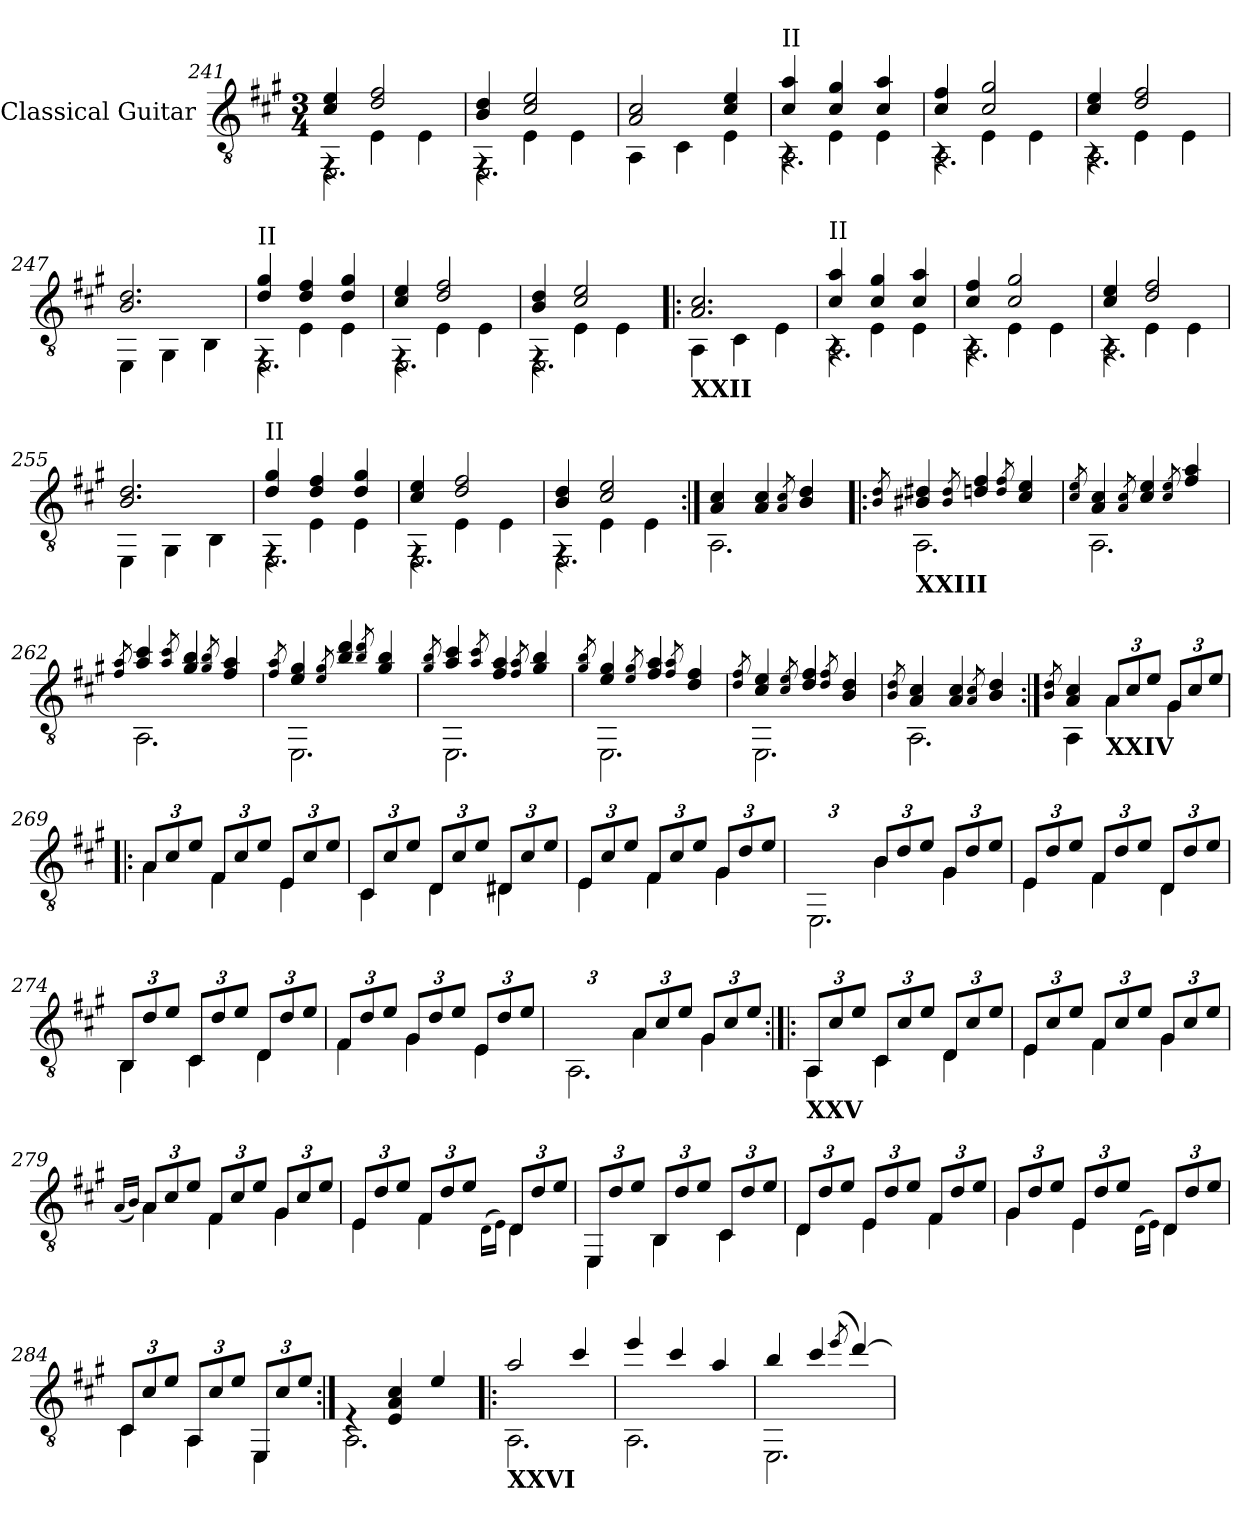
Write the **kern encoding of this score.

**kern	**dynam
*part1	*part1
*staff1	*staff1
*I"Classical Guitar	*
*I'Guit.	*
*clefGv2	*
*k[f#c#g#]	*
*M3/4	*
=241	=241
*^	*
*	*^	*
4c#/ 4e/	2.EE\	4rFF	.
2d/ 2f#/	.	4E\	.
.	.	4E\	.
=242	=242	=242	=242
4B/ 4d/	2.EE\	4rFF	.
2c#/ 2e/	.	4E\	.
.	.	4E\	.
*	*v	*v	*
!!LO:LB:g=z
=243	=243	=243
2A/ 2c#/	4AA\	.
.	4C#\	.
4c#/ 4e/	4E\	.
=244	=244	=244
*	*^	*
!LO:TX:a:t=II	!	!	!
4c#/ 4a/	2.AA\	4rAA	.
4c#/ 4g#/	.	4E\	.
4c#/ 4a/	.	4E\	.
=245	=245	=245	=245
4c#/ 4f#/	2.AA\	4rAA	.
2c#/ 2g#/	.	4E\	.
.	.	4E\	.
=246	=246	=246	=246
4c#/ 4e/	2.AA\	4rAA	.
2d/ 2f#/	.	4E\	.
.	.	4E\	.
*	*v	*v	*
=247	=247	=247
2.B/ 2.d/	4EE\	.
.	4GG#\	.
.	4BB\	.
=248	=248	=248
*	*^	*
!LO:TX:a:t=II	!	!	!
4d/ 4g#/	2.EE\	4rFF	.
4d/ 4f#/	.	4E\	.
4d/ 4g#/	.	4E\	.
=249	=249	=249	=249
4c#/ 4e/	2.EE\	4rFF	.
2d/ 2f#/	.	4E\	.
.	.	4E\	.
=250	=250	=250	=250
4B/ 4d/	2.EE\	4rFF	.
2c#/ 2e/	.	4E\	.
.	.	4E\	.
*v	*v	*v	*
!!LO:PB:g=z
=251!|:	=251!|:
*MM140	*
*^	*
*	*^	*
!LO:TX:b:B:t=XXII	!	!	!
!	!	!	!LO:DY:b
*	*v	*v	*
2.A/ 2.c#/	4AA\	other-dynamics
.	4C#\	.
.	4E\	.
=252	=252	=252
*	*^	*
!LO:TX:a:t=II	!	!	!
4c#/ 4a/	2.AA\	4rAA	.
4c#/ 4g#/	.	4E\	.
4c#/ 4a/	.	4E\	.
=253	=253	=253	=253
4c#/ 4f#/	2.AA\	4rAA	.
2c#/ 2g#/	.	4E\	.
.	.	4E\	.
=254	=254	=254	=254
4c#/ 4e/	2.AA\	4rAA	.
2d/ 2f#/	.	4E\	.
.	.	4E\	.
*	*v	*v	*
=255	=255	=255
2.B/ 2.d/	4EE\	.
.	4GG#\	.
.	4BB\	.
=256	=256	=256
*	*^	*
!LO:TX:a:t=II	!	!	!
4d/ 4g#/	2.EE\	4rFF	.
4d/ 4f#/	.	4E\	.
4d/ 4g#/	.	4E\	.
=257	=257	=257	=257
4c#/ 4e/	2.EE\	4rFF	.
2d/ 2f#/	.	4E\	.
.	.	4E\	.
=258	=258	=258	=258
4B/ 4d/	2.EE\	4rFF	.
2c#/ 2e/	.	4E\	.
.	.	4E\	.
*v	*v	*v	*
!!LO:LB:g=z
=259:|!	=259:|!
*MM210	*
*^	*
*	*^	*
!	!	!	!LO:DY:b
*	*v	*v	*
4A/ 4c#/	2.AA\	other-dynamics
4A/ 4c#/	.	.
8qA/ 8qc#/	.	.
4B/ 4d/	.	.
=260!|:	=260!|:	=260!|:
8qB/ 8qd/	.	.
!LO:TX:b:B:t=XXIII	!	!
4B#X/ 4d#X/	2.AA\	.
8qB#/ 8qd#/	.	.
4dn/ 4f#/	.	.
8qd/ 8qf#/	.	.
4c#/ 4e/	.	.
=261	=261	=261
8qc#/ 8qe/	.	.
4A/ 4c#/	2.AA\	.
8qA/ 8qc#/	.	.
4c#/ 4e/	.	.
8qc#/ 8qe/	.	.
4f#/ 4a/	.	.
=262	=262	=262
8qf#/ 8qa/	.	.
4a/ 4cc#/	2.AA\	.
8qa/ 8qcc#/	.	.
4g#/ 4b/	.	.
8qg#/ 8qb/	.	.
4f#/ 4a/	.	.
=263	=263	=263
8qf#/ 8qa/	.	.
4e/ 4g#/	2.EE\	.
8qe/ 8qg#/	.	.
4b/ 4dd/	.	.
8qb/ 8qdd/	.	.
4g#/ 4b/	.	.
!!LO:LB:g=z	!!
=264	=264	=264
8qg#/ 8qb/	.	.
4a/ 4cc#/	2.EE\	.
8qa/ 8qcc#/	.	.
4f#/ 4a/	.	.
8qf#/ 8qa/	.	.
4g#/ 4b/	.	.
=265	=265	=265
8qg#/ 8qb/	.	.
4e/ 4g#/	2.EE\	.
8qe/ 8qg#/	.	.
4f#/ 4a/	.	.
8qf#/ 8qa/	.	.
4d/ 4f#/	.	.
=266	=266	=266
8qd/ 8qf#/	.	.
4c#/ 4e/	2.EE\	.
8qc#/ 8qe/	.	.
4d/ 4f#/	.	.
8qd/ 8qf#/	.	.
4B/ 4d/	.	.
=267	=267	=267
8qB/ 8qd/	.	.
4A/ 4c#/	2.AA\	.
4A/ 4c#/	.	.
8qA/ 8qc#/	.	.
4B/ 4d/	.	.
=268:|!	=268:|!	=268:|!
8qB/ 8qd/	.	.
4A/ 4c#/	4AA\	.
*Xbrackettup	*	*
!LO:TX:b:B:t=XXIV	!	!
12A/L	4A\	.
12c#/	.	.
12e/J	.	.
12G#/L	4G#\	.
12c#/	.	.
12e/J	.	.
!!LO:LB:g=z	!!
=269!|:	=269!|:	=269!|:
12A/L	4A\	.
12c#/	.	.
12e/J	.	.
12F#/L	4F#\	.
12c#/	.	.
12e/J	.	.
12E/L	4E\	.
12c#/	.	.
12e/J	.	.
=270	=270	=270
12C#/L	4C#\	.
12c#/	.	.
12e/J	.	.
12D/L	4D\	.
12c#/	.	.
12e/J	.	.
12D#X/L	4D#\	.
12c#/	.	.
12e/J	.	.
=271	=271	=271
12E/L	4E\	.
12c#/	.	.
12e/J	.	.
12F#/L	4F#\	.
12c#/	.	.
12e/J	.	.
12G#/L	4G#\	.
12d/	.	.
12e/J	.	.
=272	=272	=272
*	*^	*
12EE/Lyy	2.EE\	4ryy	.
12d/	.	.	.
12e/J	.	.	.
12B/L	.	4B\	.
12d/	.	.	.
12e/J	.	.	.
12G#/L	.	4G#\	.
12d/	.	.	.
12e/J	.	.	.
*	*v	*v	*
!!LO:LB:g=z
=273	=273	=273
12E/L	4E\	.
12d/	.	.
12e/J	.	.
12F#/L	4F#\	.
12d/	.	.
12e/J	.	.
12D/L	4D\	.
12d/	.	.
12e/J	.	.
=274	=274	=274
12BB/L	4BB\	.
12d/	.	.
12e/J	.	.
12C#/L	4C#\	.
12d/	.	.
12e/J	.	.
12D/L	4D\	.
12d/	.	.
12e/J	.	.
=275	=275	=275
12F#/L	4F#\	.
12d/	.	.
12e/J	.	.
12G#/L	4G#\	.
12d/	.	.
12e/J	.	.
12E/L	4E\	.
12d/	.	.
12e/J	.	.
=276	=276	=276
*	*^	*
12AA/Lyy	2.AA\	4ryy	.
12c#/	.	.	.
12e/J	.	.	.
12A/L	.	4A\	.
12c#/	.	.	.
12e/J	.	.	.
12G#/L	.	4G#\	.
12c#/	.	.	.
12e/J	.	.	.
*	*v	*v	*
!!LO:LB:g=z
=277:|!|:	=277:|!|:	=277:|!|:
!LO:TX:b:B:t=XXV	!	!
12AA/L	4AA\	.
12c#/	.	.
12e/J	.	.
12C#/L	4C#\	.
12c#/	.	.
12e/J	.	.
12D/L	4D\	.
12c#/	.	.
12e/J	.	.
=278	=278	=278
12E/L	4E\	.
12c#/	.	.
12e/J	.	.
12F#/L	4F#\	.
12c#/	.	.
12e/J	.	.
12G#/L	4G#\	.
12c#/	.	.
12e/J	.	.
=279	=279	=279
(16qA/LL	.	.
16qB/JJ)	.	.
12A/L	4A\	.
12c#/	.	.
12e/J	.	.
12F#/L	4F#\	.
12c#/	.	.
12e/J	.	.
12G#/L	4G#\	.
12c#/	.	.
12e/J	.	.
=280	=280	=280
12E/L	4E\	.
12d/	.	.
12e/J	.	.
12F#/L	4F#\	.
12d/	.	.
12e/J	.	.
(16qD\LL	.	.
16qE\JJ)	.	.
12D/L	4D\	.
12d/	.	.
12e/J	.	.
!!LO:PB:g=z	!!
=281	=281	=281
12EE/L	4EE\	.
12d/	.	.
12e/J	.	.
12BB/L	4BB\	.
12d/	.	.
12e/J	.	.
12C#/L	4C#\	.
12d/	.	.
12e/J	.	.
=282	=282	=282
12D/L	4D\	.
12d/	.	.
12e/J	.	.
12E/L	4E\	.
12d/	.	.
12e/J	.	.
12F#/L	4F#\	.
12d/	.	.
12e/J	.	.
=283	=283	=283
12G#/L	4G#\	.
12d/	.	.
12e/J	.	.
12E/L	4E\	.
12d/	.	.
12e/J	.	.
(16qD\LL	.	.
16qE\JJ)	.	.
12D/L	4D\	.
12d/	.	.
12e/J	.	.
=284	=284	=284
12C#/L	4C#\	.
12c#/	.	.
12e/J	.	.
12AA/L	4AA\	.
12c#/	.	.
12e/J	.	.
12EE/L	4EE\	.
12c#/	.	.
12e/J	.	.
!!LO:LB:g=z	!!
=285:|!	=285:|!	=285:|!
4rE	2.AA\	.
4E/ 4A/ 4c#/	.	.
4e/	.	.
=286!|:	=286!|:	=286!|:
!LO:TX:b:B:t=XXVI	!	!
2a/	2.AA\	.
4cc#/	.	.
=287	=287	=287
4ee/	2.AA\	.
4cc#/	.	.
4a/	.	.
=288	=288	=288
4b/	2.EE\	.
4cc#/	.	.
(>8qee/	.	.
[4dd/)	.	.
*v	*v	*
=	=
*-	*-
